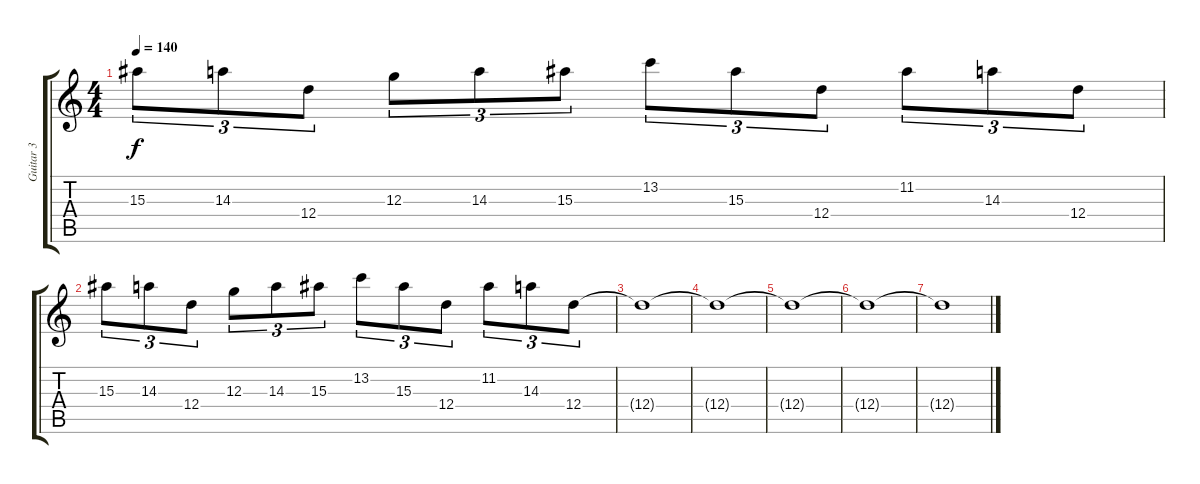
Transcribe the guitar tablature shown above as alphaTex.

\track ("Guitar 3" "Guitar 3") {instrument distortionguitar}
\staff {score tabs}
\tuning (E4 B3 G3 D3 A2 D2) {hide}
\ts (4 4)
\tempo 140
\clef g2
\ks c
15.3.8{tu (3 2) dy f} 14.3.8{tu (3 2)} 12.4.8{tu (3 2)} 12.3.8{tu (3 2)} 14.3.8{tu (3 2)} 15.3.8{tu (3 2)} 13.2.8{tu (3 2)} 15.3.8{tu (3 2)} 12.4.8{tu (3 2)} 11.2.8{tu (3 2)} 14.3.8{tu (3 2)} 12.4.8{tu (3 2)} |
15.3.8{tu (3 2)} 14.3.8{tu (3 2)} 12.4.8{tu (3 2)} 12.3.8{tu (3 2)} 14.3.8{tu (3 2)} 15.3.8{tu (3 2)} 13.2.8{tu (3 2)} 15.3.8{tu (3 2)} 12.4.8{tu (3 2)} 11.2.8{tu (3 2)} 14.3.8{tu (3 2)} 12.4.8{tu (3 2)} |
12.4{t}.1 |
12.4{t}.1{volume 0} |
12.4{t}.1 |
12.4{t}.1 |
12.4{t}.1
